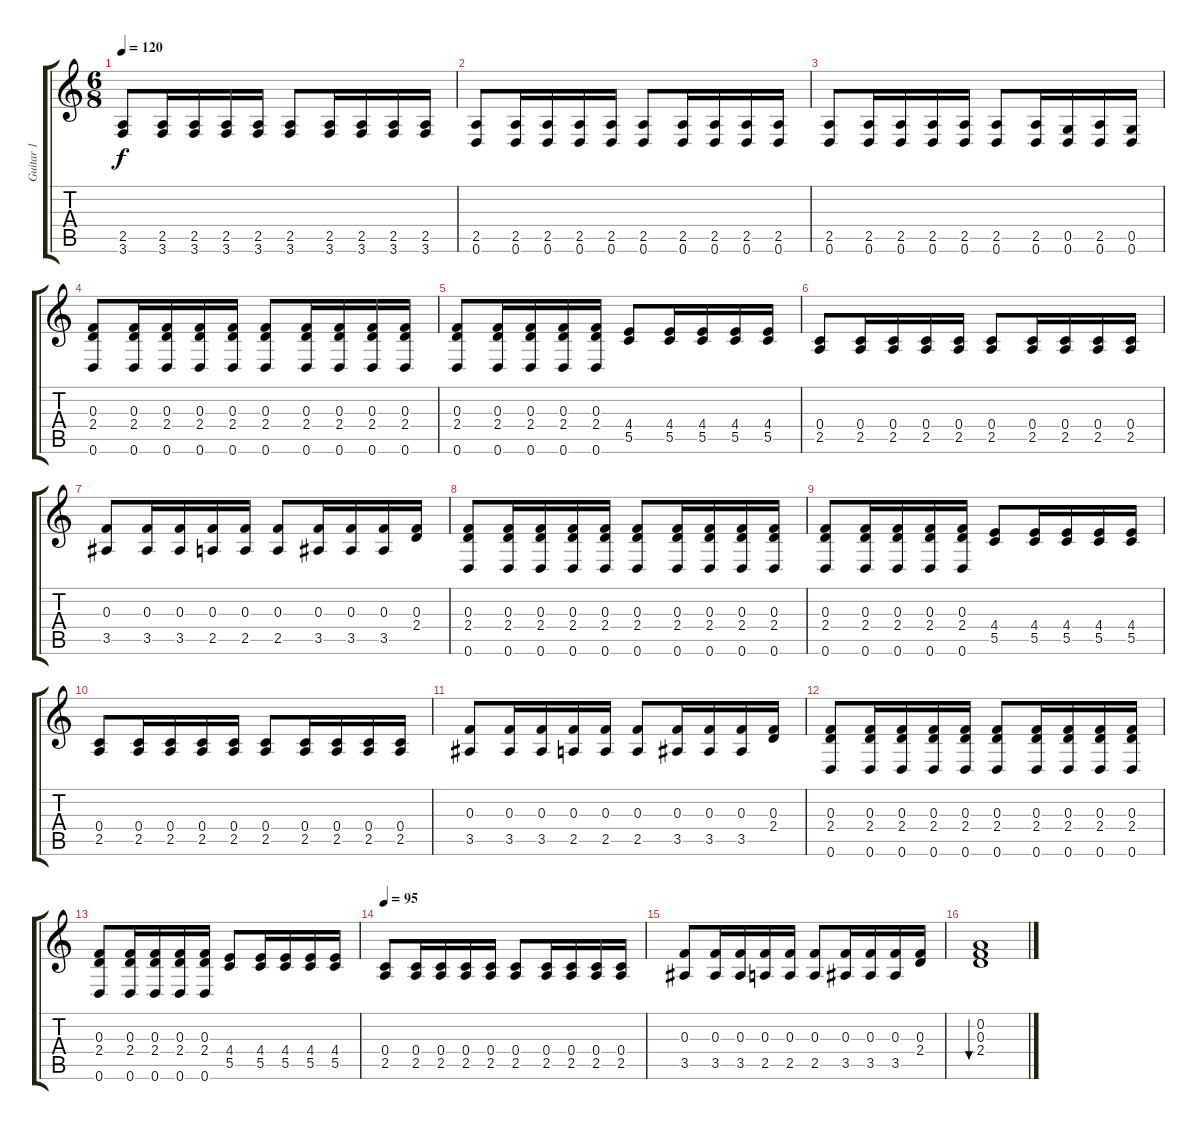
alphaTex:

\track ("Guitar 1" "Guitar 1") {instrument distortionguitar}
\staff {score tabs}
\tuning (D4 A3 F3 C3 G2 D2) {hide}
\ts (6 8)
\tempo 120
\clef g2
\ks c
(2.5 3.6).8{dy f} (2.5 3.6).16 (2.5 3.6).16 (2.5 3.6).16 (2.5 3.6).16 (2.5 3.6).8 (2.5 3.6).16 (2.5 3.6).16 (2.5 3.6).16 (2.5 3.6).16 |
(2.5 0.6).8 (2.5 0.6).16 (2.5 0.6).16 (2.5 0.6).16 (2.5 0.6).16 (2.5 0.6).8 (2.5 0.6).16 (2.5 0.6).16 (2.5 0.6).16 (2.5 0.6).16 |
(2.5 0.6).8 (2.5 0.6).16 (2.5 0.6).16 (2.5 0.6).16 (2.5 0.6).16 (2.5 0.6).8 (2.5 0.6).16 (0.5 0.6).16 (2.5 0.6).16 (0.5 0.6).16 |
(0.3 2.4 0.6).8 (0.3 2.4 0.6).16 (0.3 2.4 0.6).16 (0.3 2.4 0.6).16 (0.3 2.4 0.6).16 (0.3 2.4 0.6).8 (0.3 2.4 0.6).16 (0.3 2.4 0.6).16 (0.3 2.4 0.6).16 (0.3 2.4 0.6).16 |
(0.3 2.4 0.6).8 (0.3 2.4 0.6).16 (0.3 2.4 0.6).16 (0.3 2.4 0.6).16 (0.3 2.4 0.6).16 (4.4 5.5).8 (4.4 5.5).16 (4.4 5.5).16 (4.4 5.5).16 (4.4 5.5).16 |
(0.4 2.5).8 (0.4 2.5).16 (0.4 2.5).16 (0.4 2.5).16 (0.4 2.5).16 (0.4 2.5).8 (0.4 2.5).16 (0.4 2.5).16 (0.4 2.5).16 (0.4 2.5).16 |
(0.3 3.5).8 (0.3 3.5).16 (0.3 3.5).16 (0.3 2.5).16 (0.3 2.5).16 (0.3 2.5).8 (0.3 3.5).16 (0.3 3.5).16 (0.3 3.5).16 (0.3 2.4).16 |
(0.3 2.4 0.6).8 (0.3 2.4 0.6).16 (0.3 2.4 0.6).16 (0.3 2.4 0.6).16 (0.3 2.4 0.6).16 (0.3 2.4 0.6).8 (0.3 2.4 0.6).16 (0.3 2.4 0.6).16 (0.3 2.4 0.6).16 (0.3 2.4 0.6).16 |
(0.3 2.4 0.6).8 (0.3 2.4 0.6).16 (0.3 2.4 0.6).16 (0.3 2.4 0.6).16 (0.3 2.4 0.6).16 (4.4 5.5).8 (4.4 5.5).16 (4.4 5.5).16 (4.4 5.5).16 (4.4 5.5).16 |
(0.4 2.5).8 (0.4 2.5).16 (0.4 2.5).16 (0.4 2.5).16 (0.4 2.5).16 (0.4 2.5).8 (0.4 2.5).16 (0.4 2.5).16 (0.4 2.5).16 (0.4 2.5).16 |
(0.3 3.5).8 (0.3 3.5).16 (0.3 3.5).16 (0.3 2.5).16 (0.3 2.5).16 (0.3 2.5).8 (0.3 3.5).16 (0.3 3.5).16 (0.3 3.5).16 (0.3 2.4).16 |
(0.3 2.4 0.6).8 (0.3 2.4 0.6).16 (0.3 2.4 0.6).16 (0.3 2.4 0.6).16 (0.3 2.4 0.6).16 (0.3 2.4 0.6).8 (0.3 2.4 0.6).16 (0.3 2.4 0.6).16 (0.3 2.4 0.6).16 (0.3 2.4 0.6).16 |
(0.3 2.4 0.6).8 (0.3 2.4 0.6).16 (0.3 2.4 0.6).16 (0.3 2.4 0.6).16 (0.3 2.4 0.6).16 (4.4 5.5).8 (4.4 5.5).16 (4.4 5.5).16 (4.4 5.5).16 (4.4 5.5).16 |
\tempo 95
(0.4 2.5).8 (0.4 2.5).16 (0.4 2.5).16 (0.4 2.5).16 (0.4 2.5).16 (0.4 2.5).8 (0.4 2.5).16 (0.4 2.5).16 (0.4 2.5).16 (0.4 2.5).16 |
(0.3 3.5).8 (0.3 3.5).16 (0.3 3.5).16 (0.3 2.5).16 (0.3 2.5).16 (0.3 2.5).8 (0.3 3.5).16 (0.3 3.5).16 (0.3 3.5).16 (0.3 2.4).16 |
(0.2 0.3 2.4).1{bu 240}
